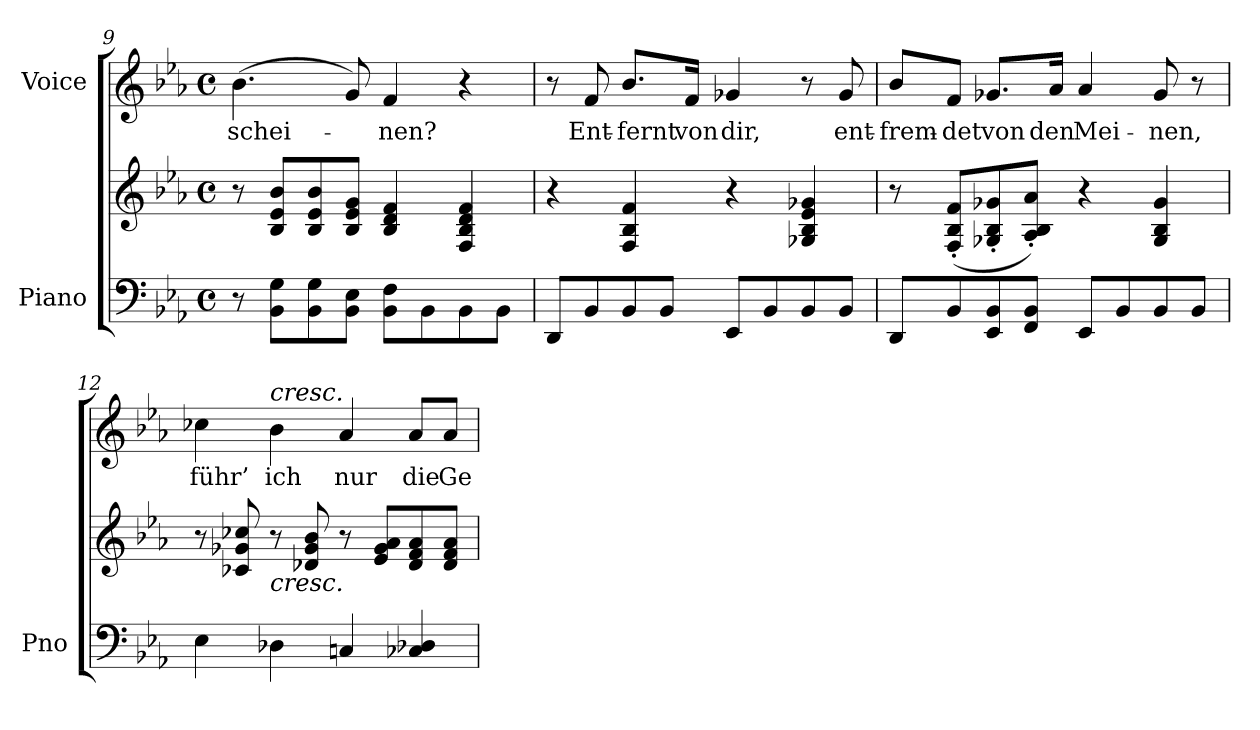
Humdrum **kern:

**kern	**kern	**kern	**text
*part2	*part2	*part1	*part1
*staff3	*staff2	*staff1	*staff1
*I"Piano	*	*I"Voice	*
*I'Pno	*	*	*
*clefF4	*clefG2	*clefG2	*
*k[b-e-a-]	*k[b-e-a-]	*k[b-e-a-]	*
*M4/4	*M4/4	*M4/4	*
*met(c)	*met(c)	*met(c)	*
=9	=9	=9	=9
8r	8r	(4.b-\	schei-
8BB-\ 8G\L	8B-/ 8e-/ 8b-/L	.	.
8BB-\ 8G\	8B-/ 8e-/ 8b-/	.	.
8BB-\ 8E-\J	8B-/ 8e-/ 8g/J	8g/)	.
8BB-\ 8F\L	4B-/ 4d/ 4f/	4f/	-nen?
8BB-\	.	.	.
8BB-\	4F/ 4B-/ 4d/ 4f/	4r	.
8BB-\J	.	.	.
=10	=10	=10	=10
8DD/L	4r	8r	.
8BB-/	.	8f/	Ent-
8BB-/	4F/ 4B-/ 4f/	8.b-/L	-fernt
8BB-/J	.	.	.
.	.	16f/Jk	von
8EE-/L	4r	4g-X/	dir,
8BB-/	.	.	.
8BB-/	4G-X/ 4B-/ 4e-/ 4g-X/	8r	.
8BB-/J	.	8g-/	ent-
=11	=11	=11	=11
8DD/L	8r	8b-/L	-frem-
8BB-/	(8F/' 8B-/' 8f/'L	8f/J	-det
8EE-/ 8BB-/	8G-X/' 8B-/' 8g-X/'	8.g-X/L	von
8FF/ 8BB-/J	8A-/' 8B-/' 8a-/'J)	.	.
.	.	16a-/Jk	den
8EE-/L	4r	4a-/	Mei-
8BB-/	.	.	.
8BB-/	4G-/ 4B-/ 4g-/	8g-/	-nen,
8BB-/J	.	8r	.
=12	=12	=12	=12
4E-\	8r	4cc-X\	führ’
.	8c-X/ 8g-X/ 8cc-X/	.	.
!	!	!LO:TX:a:i:t=cresc.	!
!	!LO:TX:b:i:t=cresc.	!	!
4D-X\	8r	4b-\	ich
.	8d-X/ 8g-/ 8b-/	.	.
4Cn/	8r	4a-/	nur
.	8e-/ 8g-/ 8a-/L	.	.
4C-X/ 4D-X/	8d-/ 8f/ 8a-/	8a-/L	die
.	8d-/ 8f/ 8a-/J	8a-/J	Ge-
=	=	=	=
*-	*-	*-	*-
